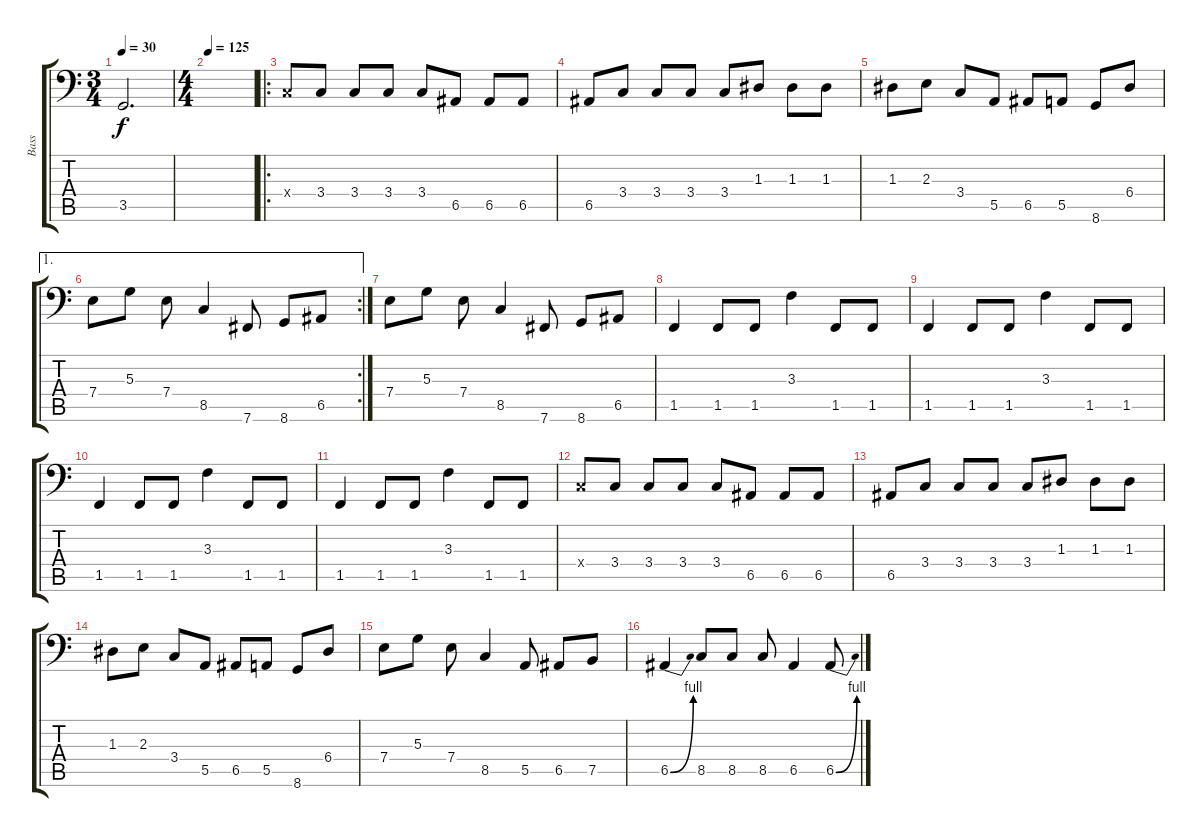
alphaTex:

\track ("Bass" "Bass") {instrument electricbassfinger}
\staff {score tabs}
\tuning (C3 G2 D2 A1 E1 B0) {hide}
\ts (3 4)
\tempo 30
\clef f4
\ks c
3.5{t}.2{d dy f} |
\ts (4 4)
\tempo 125
|
\ro
3.4{x}.8 3.4.8 3.4.8 3.4.8 3.4.8 6.5.8 6.5.8 6.5.8 |
6.5.8 3.4.8 3.4.8 3.4.8 3.4.8 1.3.8 1.3.8 1.3.8 |
1.3.8 2.3.8 3.4.8 5.5.8 6.5.8 5.5.8 8.6.8 6.4.8 |
\ae 1
\rc 2
7.4.8 5.3.8 7.4.8 8.5.4 7.6.8 8.6.8 6.5.8 |
7.4.8 5.3.8 7.4.8 8.5.4 7.6.8 8.6.8 6.5.8 |
1.5.4 1.5.8 1.5.8 3.3.4 1.5.8 1.5.8 |
1.5.4 1.5.8 1.5.8 3.3.4 1.5.8 1.5.8 |
1.5.4 1.5.8 1.5.8 3.3.4 1.5.8 1.5.8 |
1.5.4 1.5.8 1.5.8 3.3.4 1.5.8 1.5.8 |
3.4{x}.8 3.4.8 3.4.8 3.4.8 3.4.8 6.5.8 6.5.8 6.5.8 |
6.5.8 3.4.8 3.4.8 3.4.8 3.4.8 1.3.8 1.3.8 1.3.8 |
1.3.8 2.3.8 3.4.8 5.5.8 6.5.8 5.5.8 8.6.8 6.4.8 |
7.4.8 5.3.8 7.4.8 8.5.4 5.5.8 6.5.8 7.5.8 |
6.5{be (bend 0 0 60 4)}.4 8.5.8 8.5.8 8.5.8 6.5.4 6.5{be (bend 0 0 60 4)}.8
